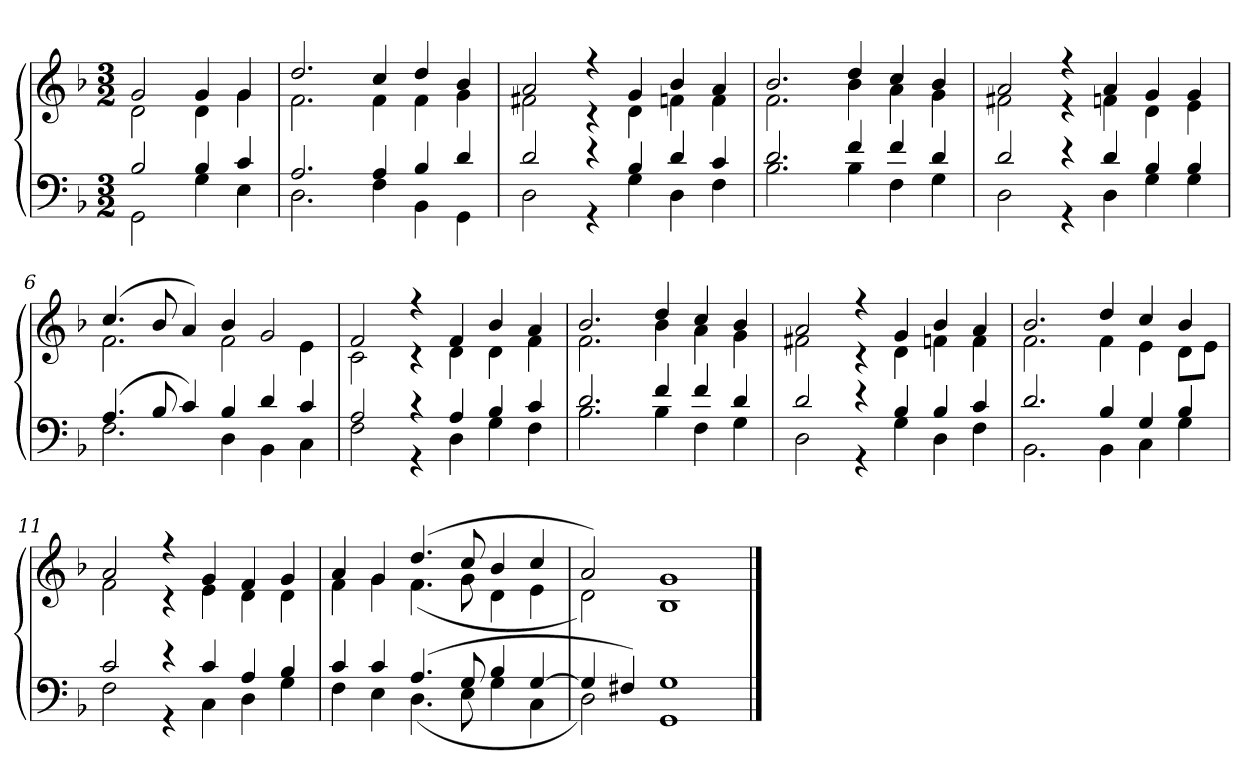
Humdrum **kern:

**kern	**kern
*part1	*part1
*staff2	*staff1
*clefF4	*clefG2
*k[b-]	*k[b-]
*G:dor	*G:dor
*M3/2	*M3/2
=1	=1
*^	*^
2B-	2GG	2g	2d
4B-	4G	4g	4d
4c	4E	4g	4g
=2	=2	=2	=2
2.A	2.D	2.dd	2.f
4A	4F	4cc	4f
4B-	4BB-	4dd	4f
4d	4GG	4b-	4g
=3	=3	=3	=3
2d	2D	2a	2f#X
4r	4r	4r	4r
4B-	4G	4g	4d
4d	4D	4b-	4fn
4c	4F	4a	4f
=4	=4	=4	=4
2.d	2.B-	2.b-	2.f
4f	4B-	4dd	4b-
4f	4F	4cc	4a
4d	4G	4b-	4g
=5	=5	=5	=5
2d	2D	2a	2f#X
4r	4r	4r	4r
4d	4D	4a	4fn
4B-	4G	4g	4d
4B-	4G	4g	4e
=6	=6	=6	=6
(4.A	2.F	(4.cc	2.f
8B-	.	8b-	.
4c)	.	4a)	.
4B-	4D	4b-	2f
4d	4BB-	2g	.
4c	4C	.	4e
=7	=7	=7	=7
2A	2F	2f	2c
4r	4r	4r	4r
4A	4D	4f	4d
4B-	4G	4b-	4d
4c	4F	4a	4f
=8	=8	=8	=8
2.d	2.B-	2.b-	2.f
4f	4B-	4dd	4b-
4f	4F	4cc	4a
4d	4G	4b-	4g
=9	=9	=9	=9
2d	2D	2a	2f#X
4r	4r	4r	4r
4B-	4G	4g	4d
4B-	4D	4b-	4fn
4c	4F	4a	4f
=10	=10	=10	=10
2.d	2.BB-	2.b-	2.f
4B-	4BB-	4dd	4f
4G	4C	4cc	4e
4B-	4G	4b-	8dL
.	.	.	8eJ
=11	=11	=11	=11
2c	2F	2a	2f
4r	4r	4r	4r
4c	4C	4g	4e
4A	4D	4f	4d
4B-	4G	4g	4d
=12	=12	=12	=12
4c	4F	4a	4f
4c	4E	4g	4g
(4.A	(4.D	(4.dd	(4.f
8G	8E	8cc	8g
4B-	4G	4b-	4d
[4G	4C	4cc	4e
=13	=13	=13	=13
4G]	2D)	2a)	2d)
4F#X)	.	.	.
1G	1GG	1g	1B-
*v	*v	*	*
*	*v	*v
==	==
*-	*-
